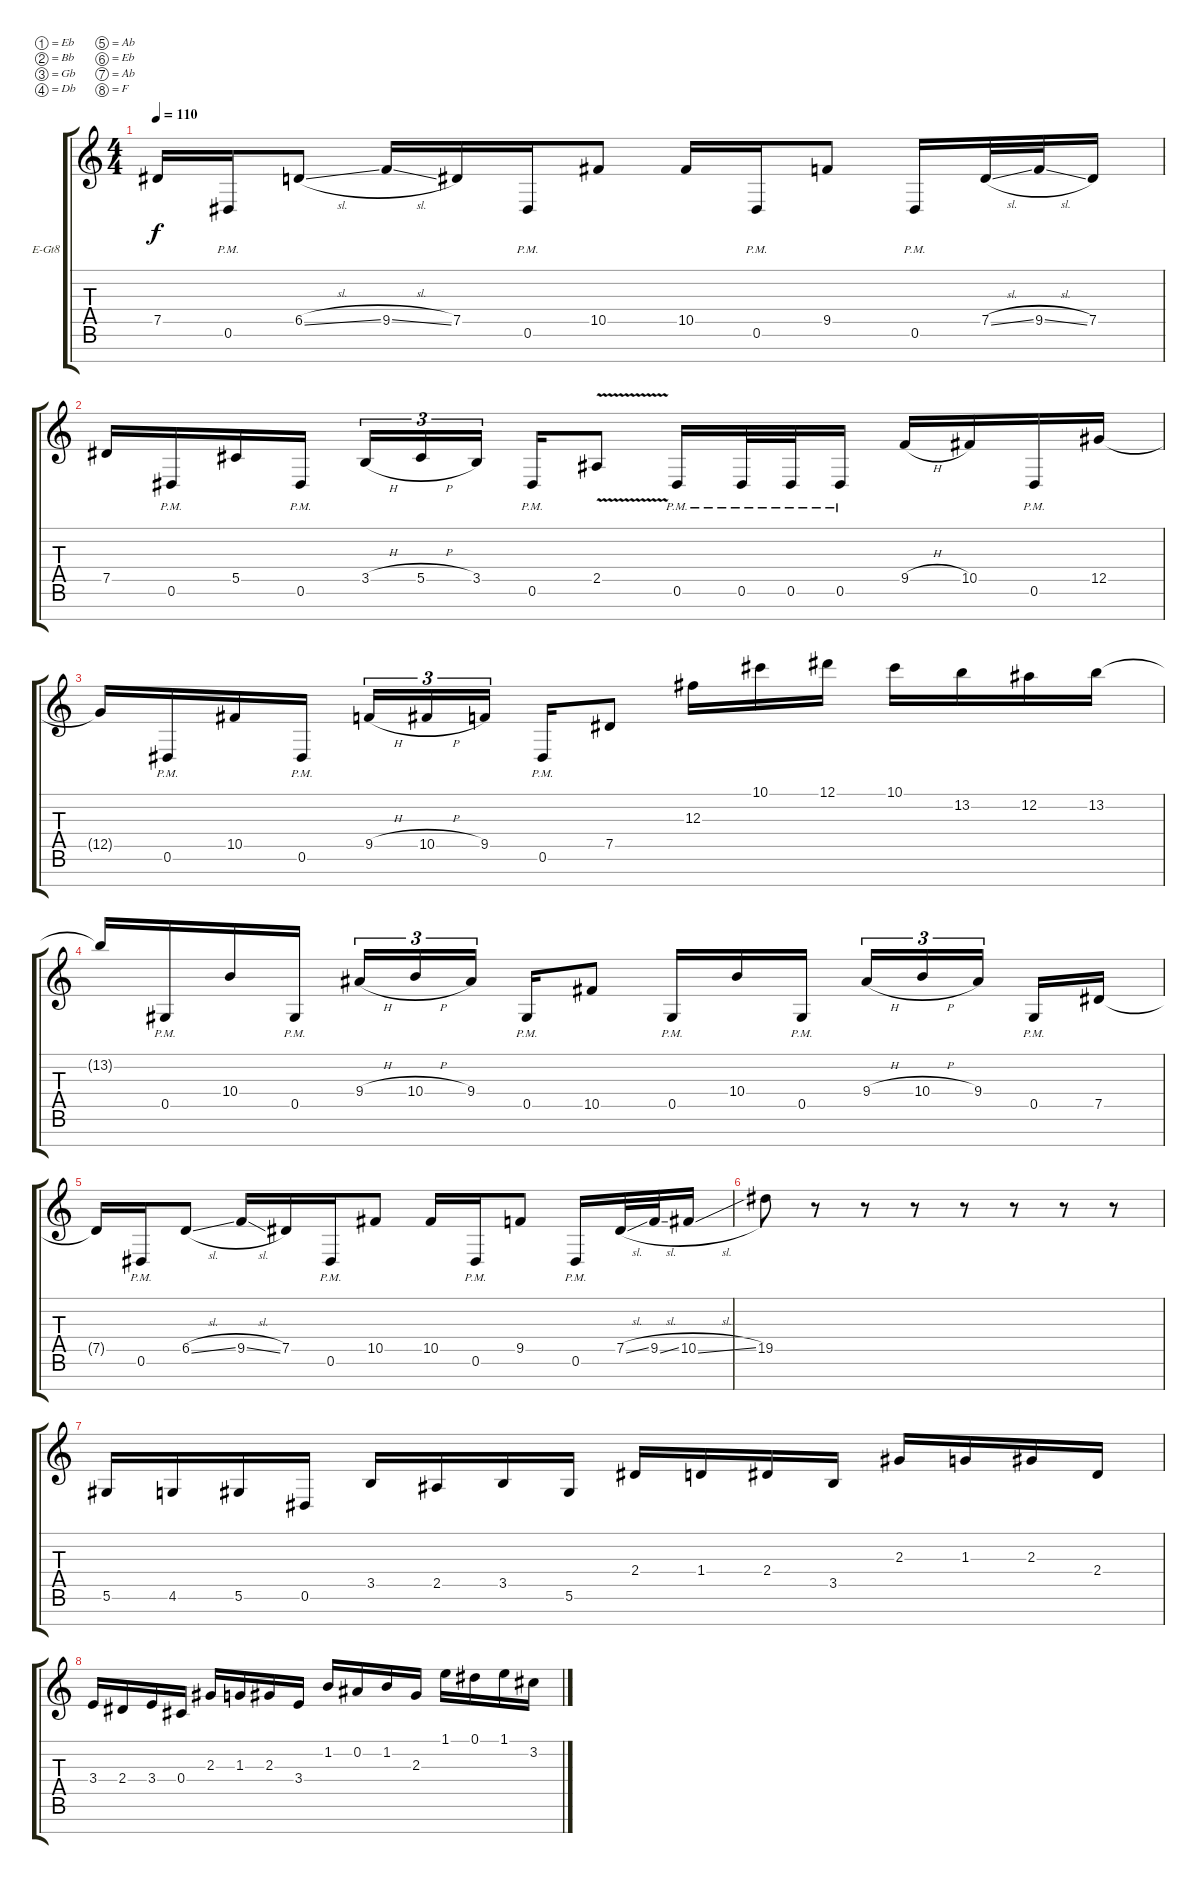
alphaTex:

\defaultSystemsLayout 4
\bracketExtendMode groupsimilarinstruments
\firstSystemTrackNameOrientation horizontal
\otherSystemsTrackNameOrientation horizontal
\track ("Electric Guitar" "E-Gt8") {instrument distortionguitar}
\staff {score tabs}
\tuning (Eb4 Bb3 Gb3 Db3 Ab2 Eb2 Ab1 F1)
\ts (4 4)
\tempo 110
\clef g2
\ks c
7.5{t}.16{dy f} 0.6{pm}.16 6.5{sl}.8 9.5{sl}.16 7.5.16 0.6{pm}.16 10.5.8 10.5.16 0.6{pm}.16 9.5.8 0.6{pm}.16 7.5{sl}.32 9.5{sl}.32 7.5.16 |
7.5.16 0.6{pm}.16 5.5.16 0.6{pm}.16 3.5{h}.16{tu (3 2)} 5.5{h}.16{tu (3 2)} 3.5.16{tu (3 2)} 0.6{pm}.16 2.5{v}.8 0.6{pm}.16 0.6{pm}.32 0.6{pm}.32 0.6{pm}.16 9.5{h}.16 10.5.16 0.6{pm}.16 12.5.16 |
12.5{t}.16 0.6{pm}.16 10.5.16 0.6{pm}.16 9.5{h}.16{tu (3 2)} 10.5{h}.16{tu (3 2)} 9.5.16{tu (3 2)} 0.6{pm}.16 7.5.8 12.3.16 10.1.16 12.1.16 10.1.16 13.2.16 12.2.16 13.2.16 |
13.2{t}.16 0.5{pm}.16 10.4.16 0.5{pm}.16 9.4{h}.16{tu (3 2)} 10.4{h}.16{tu (3 2)} 9.4.16{tu (3 2)} 0.5{pm}.16 10.5.8 0.5{pm}.16 10.4.16 0.5{pm}.16 9.4{h}.16{tu (3 2)} 10.4{h}.16{tu (3 2)} 9.4.16{tu (3 2)} 0.5{pm}.16 7.5.16 |
7.5{t}.16 0.6{pm}.16 6.5{sl}.8 9.5{sl}.16 7.5.16 0.6{pm}.16 10.5.8 10.5.16 0.6{pm}.16 9.5.8 0.6{pm}.16 7.5{sl}.32 9.5{sl}.32 10.5{sl}.16 |
19.5.8 r.8 r.8 r.8 r.8 r.8 r.8 r.8 |
5.6.16 4.6.16 5.6.16 0.6.16 3.5.16 2.5.16 3.5.16 5.6.16 2.4.16 1.4.16 2.4.16 3.5.16 2.3.16 1.3.16 2.3.16 2.4.16 |
3.4.16 2.4.16 3.4.16 0.4.16 2.3.16 1.3.16 2.3.16 3.4.16 1.2.16 0.2.16 1.2.16 2.3.16 1.1.16 0.1.16 1.1.16 3.2.16
